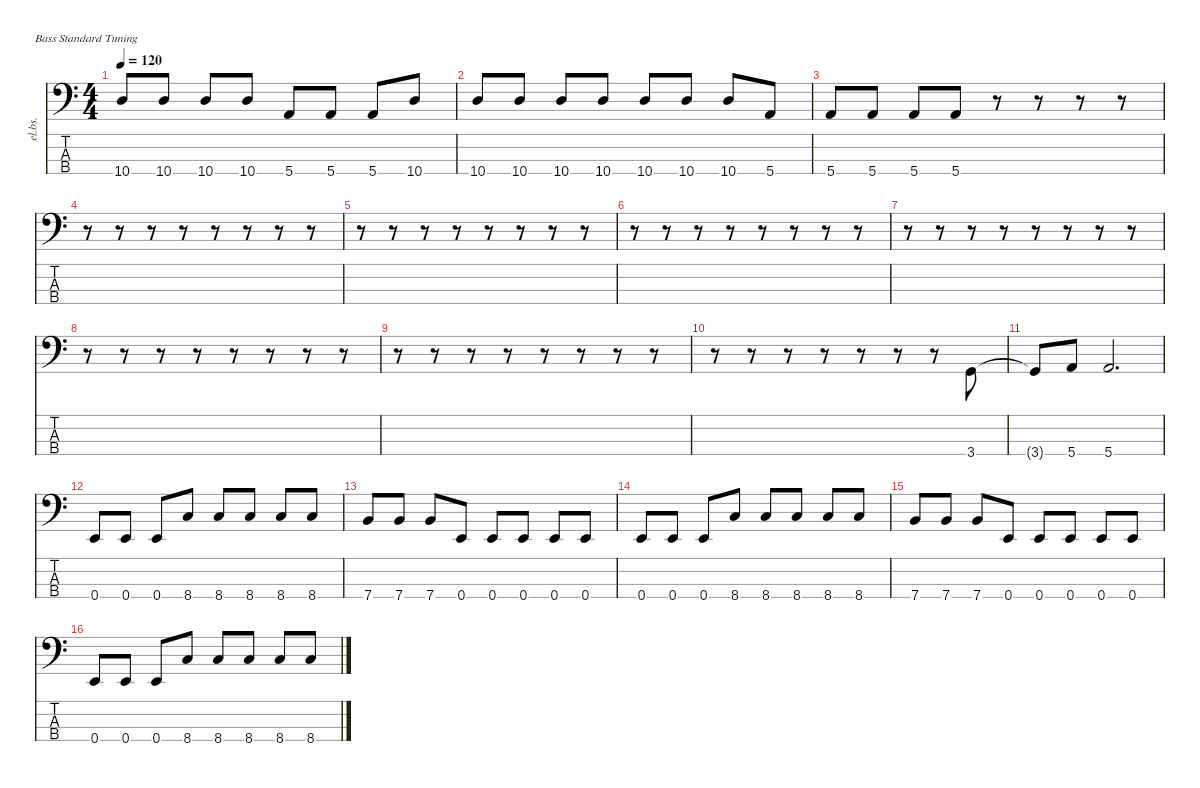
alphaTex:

\defaultSystemsLayout 4
\hideDynamics
\bracketExtendMode nobrackets
\otherSystemsTrackNameOrientation horizontal
\track ("Bass in your face" "el.bs.") {instrument electricbasspick}
\staff {score tabs}
\tuning (G2 D2 A1 E1)
\ts (4 4)
\tempo 120
\clef f4
\ks c
10.4.8{dy f beam Up} 10.4.8{beam Up} 10.4.8{beam Up} 10.4.8{beam Up} 5.4.8{beam Up} 5.4.8{beam Up} 5.4.8{beam Up} 10.4.8{beam Up} |
10.4.8{beam Up} 10.4.8{beam Up} 10.4.8{beam Up} 10.4.8{beam Up} 10.4.8{beam Up} 10.4.8{beam Up} 10.4.8{beam Up} 5.4.8{beam Up} |
5.4.8{beam Up} 5.4.8{beam Up} 5.4.8{beam Up} 5.4.8{beam Up} r.8{beam Up} r.8{beam Up} r.8{beam Up} r.8{beam Up} |
r.8{beam Down} r.8{beam Down} r.8{beam Down} r.8{beam Down} r.8{beam Down} r.8{beam Down} r.8{beam Down} r.8{beam Down} |
r.8{beam Down} r.8{beam Down} r.8{beam Down} r.8{beam Down} r.8{beam Down} r.8{beam Down} r.8{beam Down} r.8{beam Down} |
r.8{beam Down} r.8{beam Down} r.8{beam Down} r.8{beam Down} r.8{beam Down} r.8{beam Down} r.8{beam Down} r.8{beam Down} |
r.8{beam Down} r.8{beam Down} r.8{beam Down} r.8{beam Down} r.8{beam Down} r.8{beam Down} r.8{beam Down} r.8{beam Down} |
r.8{beam Down} r.8{beam Down} r.8{beam Down} r.8{beam Down} r.8{beam Down} r.8{beam Down} r.8{beam Down} r.8{beam Down} |
r.8{beam Down} r.8{beam Down} r.8{beam Down} r.8{beam Down} r.8{beam Down} r.8{beam Down} r.8{beam Down} r.8{beam Down} |
r.8{beam Down} r.8{beam Down} r.8{beam Down} r.8{beam Down} r.8{beam Down} r.8{beam Down} r.8{beam Down} 3.4.8{beam Up} |
3.4{t}.8{beam Up} 5.4.8{beam Up} 5.4.2{d beam Up} |
0.4.8{beam Up} 0.4.8{beam Up} 0.4.8{beam Up} 8.4.8{beam Up} 8.4.8{beam Up} 8.4.8{beam Up} 8.4.8{beam Up} 8.4.8{beam Up} |
7.4.8{beam Up} 7.4.8{beam Up} 7.4.8{beam Up} 0.4.8{beam Up} 0.4.8{beam Up} 0.4.8{beam Up} 0.4.8{beam Up} 0.4.8{beam Up} |
0.4.8{beam Up} 0.4.8{beam Up} 0.4.8{beam Up} 8.4.8{beam Up} 8.4.8{beam Up} 8.4.8{beam Up} 8.4.8{beam Up} 8.4.8{beam Up} |
7.4.8{beam Up} 7.4.8{beam Up} 7.4.8{beam Up} 0.4.8{beam Up} 0.4.8{beam Up} 0.4.8{beam Up} 0.4.8{beam Up} 0.4.8{beam Up} |
0.4.8{beam Up} 0.4.8{beam Up} 0.4.8{beam Up} 8.4.8{beam Up} 8.4.8{beam Up} 8.4.8{beam Up} 8.4.8{beam Up} 8.4.8{beam Up}
